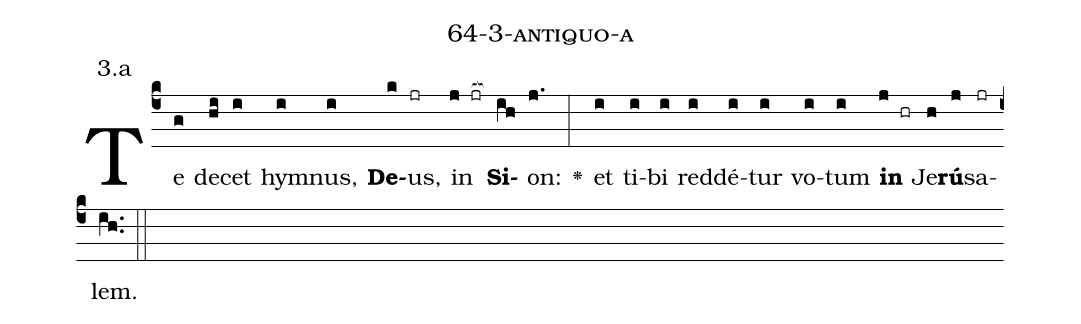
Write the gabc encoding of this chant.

name: 64-3-antiquo-a;
annotation: 3.a;
%%
(c4)Te(g) de(hi)cet(i) hym(i)nus,(i) <b>De</b>(k)us,(jr) in(j jr[ocb:1{]) <b>Si</b>(ih[ocb:0}])on:(j.) <v>\greheightstar</v>(:) et(i) ti(i)bi(i) red(i)dé(i)tur(i) vo(i)tum(i) <b>in</b>(j hr) Je(h)<b>rú</b>(j)sa(jr)lem.(ih..) (::)


%E(i) u(i) o(j) u(h) a(j) e.(ih..) (::)
